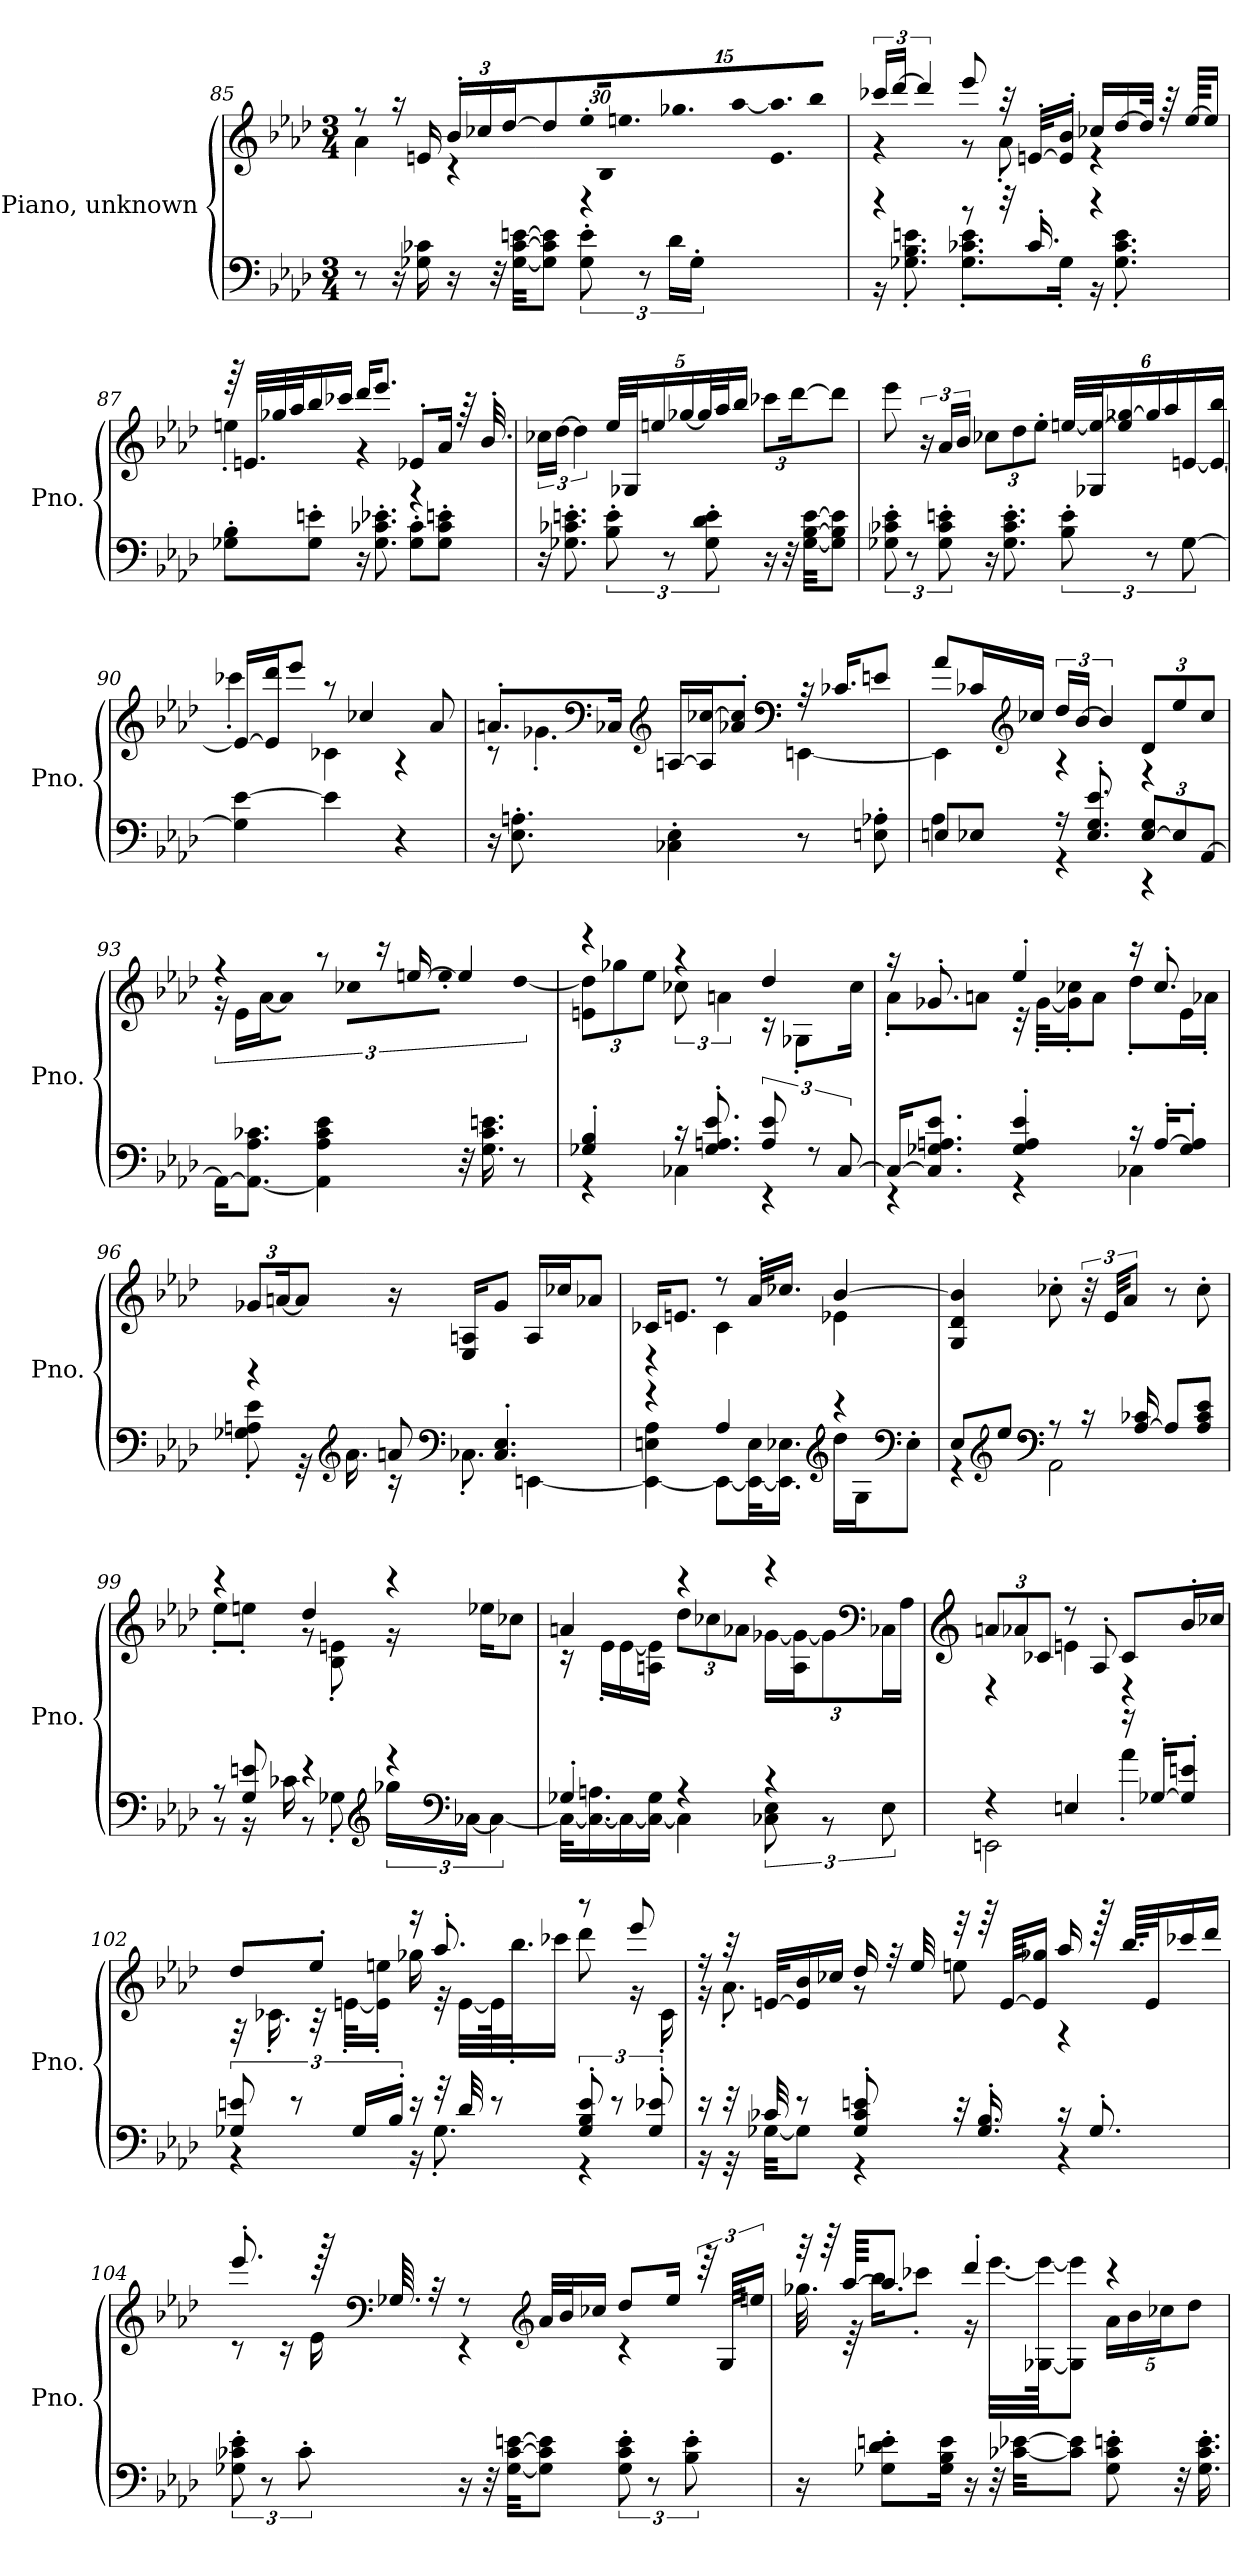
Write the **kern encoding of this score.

**kern	**kern
*part1	*part1
*staff2	*staff1
*I"Piano, unknown	*
*I'Pno.	*
*clefF4	*clefG2
*k[b-e-a-d-]	*k[b-e-a-d-]
*M3/4	*M3/4
=85	=85
*	*^
8r	8r	4a-\
16r	16r	.
16G-X\ 16c-X\	16en/	.
*	*Xbrackettup	*
16r	24b-'/LL	4r
.	24cc-X/	.
32r	.	.
.	[24dd-/J	.
[32G-\ [32c-\ [32en\KKL	.	.
8G-\] 8c-\] 8e\]J	8dd-/]	.
!	!LO:N:vis=64	!
12G-\' 12e\'	960%17ee-'/LLL	4r
!	!LO:N:vis=64	!
.	960%17B-/J	.
.	1920ryy	.
!	!LO:N:vis=32.	!
.	1920%103een/	.
12r	.	.
!	!LO:N:vis=32.	!
.	1920%103gg-X/	.
!	!LO:N:vis=64	!
.	[960%17aa-/K	.
!	!LO:N:vis=32.	!
.	1920%103e/ 1920%103aa-/]	.
24d-\LL	.	.
24G-'\JJ	.	.
!	!LO:N:vis=32	!
.	640%23bb-/JJJ	.
1920ryy	.	1920ryy
!!LO:PB:g=z	!!
=86	=86	=86
*^	*	*
*	*	*brackettup	*
4r	16r	24ccc-X/LL	4r
.	.	[24ddd-/JJ	.
.	8.G-X\' 8.B-\' 8.en\'	.	.
.	.	6ddd-/]	.
8r	8.G-\' 8.c-X\' 8.e\'L	8eee-/	8r
32r	.	32r	8a-'\
16.c-'/	.	[32en'/KLL	.
.	16G-'\Jk	16e/]' 16b-/'JJ	.
4r	16r	16cc-X/LL	4r
.	8.G-\' 8.c-\' 8.e\'	[16dd-/	.
.	.	32dd-/JJk]	.
.	.	64r	.
.	.	[64ee-/KKLL	.
.	.	16ee-/JJ]	.
*v	*v	*	*
=87	=87	=87
8G-X\' 8B-\'L	64r	4een'\
.	32.en/LLL	.
.	32gg-X/	.
.	32aa-/J	.
8G-\' 8en\'J	16bb-/	.
.	16ccc-X/JJ	.
16r	16ddd-/KL	4r
8.G-\' 8.c-X\' 8.e-X\'	8.eee-/J	.
8G-\' 8c-\'L	8e-X'/L	4r
8G-\' 8c-\' 8en\'J	16a-/Jk	.
.	64r	.
.	32.b-'/	.
*	*v	*v
!!LO:LB:g=z
=88	=88
16r	24cc-X\LL
.	[24dd-\JJ
8.G-X\' 8.c-X\' 8.en\'	.
.	6dd-\]
*	*Xbrackettup
12B-\' 12e\'	40ee-/LLL
.	40G-X/J
.	20een/
12r	.
.	[20gg-X/
.	40gg-/L]
12G-\' 12d-\' 12e\'	.
.	40aa-/J
.	20bb-/JJ
16r	12ccc-X\L
32r	.
.	[24ddd-\K
[32G-\ [32B-\ [32e\KKL	.
8G-\] 8B-\] 8e\]J	8ddd-\J]
=89	=89
12G-X\' 12c-X\' 12e-\'	8eee-\
12r	.
*	*brackettup
.	24r
12G-\' 12c-\' 12en\'	24a-/LL
.	24b-/JJ
*	*Xbrackettup
16r	12cc-X\L
8.G-\' 8.c-\' 8.e\'	.
.	12dd-\
.	12ee-'\J
12B-\' 12e\'	[48een/LLL
.	48G-X/ 48ee/_J
.	24ee/] [24gg-X/
12r	24gg-/]
.	24aa-/
[12G-\	[24en/
.	24e/_ 24bb-/JJ
!!LO:LB:g=z
=90	=90
*	*^
4G-\] [4e-\	16e/LL_	4ccc-X'\
.	16e/] 16ddd-/J	.
.	8eee-/J	.
4e-\]	8r	4c-X\
.	4cc-X/	.
4r	.	4r
.	8a-/	.
=91	=91	=91
16r	8.an'/L	8r
8.E-\' 8.An\'	.	.
.	.	4.g-X'\
*	*clefF4	*
.	16C-X/Jk	.
*	*clefG2	*
4C-X\' 4E-\'	[16An/LL	.
.	16A/] [16cc-X/J	.
.	8a-X/' 8cc-/]'J	.
*	*clefF4	*
8r	32r	[4EEn\
.	16.c-X/KL	.
8En\' 8A-X\'	8en/J	.
!!LO:LB:g=z	!!
=92	=92	=92
*^	*	*
8En/L	4A-\	8a-/L	4EE\]
8E-X/J	.	16c-X/L	.
*	*	*clefG2	*
.	.	16cc-X/JJ	.
*	*	*brackettup	*
16r	4r	24dd-/LL	4r
.	.	[24b-/JJ	.
8.E-/' 8.G/' 8.e-/'	.	.	.
.	.	6b-/]	.
*Xbrackettup	*	*Xbrackettup	*
[12E-/ 12G/L	4r	12d-/L	4r
12E-/]	.	12ee-/	.
[12AA-/J	.	12cc-/J	.
*v	*v	*	*
=93	=93	=93
*	*	*brackettup
16AA-\KL_	4r	24r
.	.	24e-\LL
8.AA-\_ 8.A-\ 8.c-X\J	.	.
.	.	[24a-\J
.	.	8a-\J]
4AA-\] 4A-\ 4c-\ 4e-\	8r	8cc-X\L
.	16r	8ee-'\J
.	[16een/	.
32r	4ee/]	[4dd-\
16.G\ 16.c-\ 16.en\	.	.
8r	.	.
=94	=94	=94
*^	*	*
*	*	*	*Xbrackettup
4G-X/' 4B-/'	4r	4r	12en\ 12dd-\]L
.	.	.	12gg-X\
.	.	.	12ee-\J
*	*	*	*brackettup
16r	4C-X\	4r	12cc-X\
8.G-/' 8.An/' 8.e-/'	.	.	.
.	.	.	6an\
*brackettup	*	*	*
12A/ 12e-/	4r	4dd-/	16r
.	.	.	8G-X'\L
12r	.	.	.
[12C-/	.	.	.
.	.	.	16cc-\Jk
!!LO:LB:g=z	!!
=95	=95	=95	=95
16C-/KL_	4r	16r	8a-'\L
8.C-/] 8.G-X/ 8.An/ 8.e-/J	.	8.g-X'/	.
.	.	.	8an\J
4G-/' 4A/' 4e-/'	4r	4ee-'/	32r
.	.	.	[32g-'\KLL
.	.	.	16g-\]' 16cc-X\'J
.	.	.	8a\J
16r	4C-X\	16r	8dd-'\L
[16A'/KL	.	8.cc-'/	.
8G-/' 8A/]'J	.	.	16e-\L
.	.	.	16a-X'\JJ
*	*	*v	*v
=96	=96	=96
*	*	*Xbrackettup
4r	8G-X\' 8An\' 8e-\'	12g-X/L
.	.	[24an/K
.	32r	8a/J]
*clefG2	*	*
.	16.a-\	.
8an/	16r	16r
*clefF4	*	*
.	8.C-X'\	16E-/ 16An/KL
4.C-/' 4.E-/'	.	8g-/J
.	[4EEn\	16A/LL
.	.	16cc-X/J
.	.	8a-X/J
!!LO:LB:g=z
=97	=97	=97
*	*	*^
4r	4EE\_ 4En\ 4A-\	16c-X/KL	4r
.	.	8.en/J	.
4A-/	8EE\L_	8r	4c-\
.	32EE\_ 32E\KL	32a-'/KLL	.
.	16.EE\] 16.E-X\JJ	16.cc-X/JJ	.
*clefG2	*	*	*
4r	16dd-\LL	[4b-/	4e-X\
.	16G\J	.	.
*clefF4	*	*	*
.	8E-'\J	.	.
*	*	*v	*v
=98	=98	=98
8E-/L	4r	4G/ 4d-/ 4b-/]
*clefG2	*	*
8ee-/J	.	.
*clefF4	*	*
8r	2AA-\	8cc-X'\
*	*	*brackettup
16r	.	48r
.	.	48e-/KKL
.	.	12a-/J
[16A-/ 16c-X/	.	.
8A-/L]	.	8r
8A-/ 8c-/ 8e-/J	.	8cc-'\
!!LO:PB:g=z
=99	=99	=99
*	*	*^
8r	8r	4r	8ee-'\L
8G/ 8en/	16r	.	8een'\J
.	16c-X\	.	.
4r	8r	4dd-/	8r
.	8G-X'\	.	8B-\' 8en\'
*clefG2	*	*	*
4r	24gg-X\LL	4r	16r
*clefF4	*	*	*
.	[24C-X\JJ	.	.
.	.	.	16ee-X\KL
.	6C-\_	.	.
.	.	.	8cc-X\J
=100	=100	=100	=100
4G-X'/	32C-\KLL_	4an/	16r
.	16.C-\_ 16.An\	.	.
.	.	.	16e-'\LL
.	16C-\_	.	[16e-\
.	16C-\_ 16G-\JJ	.	16An\ 16e-\]JJ
*	*	*	*Xbrackettup
4r	4C-\]	4r	12dd-\L
.	.	.	12cc-X\
.	.	.	12a-X\J
4r	12C-X\ 12E-\	4r	[24g-X\LL
.	.	.	24A\ 24g-\_J
.	12r	.	12g-\]
*	*	*clefF4	*
.	12E-\	.	24C-X\L
.	.	.	24A\JJ
!!LO:LB:g=z	!!
=101	=101	=101	=101
*	*	*clefG2	*
4r	2EEn\	12an/L	4r
.	.	12a-X/	.
.	.	12c-X/J	.
4En/	.	8r	4en\
.	.	8A-'/	.
16r	4a-'\	8c-/L	4r
[16G-X'/KL	.	.	.
8G-/]' 8en/'J	.	16b-'/L	.
.	.	16cc-X/JJ	.
=102	=102	=102	=102
12G-X/ 12en/	4r	8dd-/L	32r
.	.	.	16.c-X'\
12r	.	.	.
.	.	8ee-'/J	32r
.	.	.	[32en'\KLL
24G-/LL	.	.	.
.	.	.	16e\]' 16een\'JJ
24B-'/JJ	.	.	.
16r	16r	16r	16gg-X\
32r	8.G-'\	8.aa-'/	32r
32d-/	.	.	[32e\LLL
8r	.	.	64e\K]
.	.	.	32.bb-'\J
.	.	.	16ccc-X\JJ
12G-/' 12B-/' 12e/'	4r	8r	8ddd-\
12r	.	.	.
.	.	8eee-/	16r
12G-/' 12e-X/'	.	.	.
.	.	.	16c-'\
!!LO:LB:g=z	!!
=103	=103	=103	=103
16r	16r	16r	16r
32r	32r	32r	8.a-'\
32c-X/	[32G-X\KKL	[32en/KLL	.
8r	8G-\J]	16e/] 16b-/	.
.	.	16cc-X/JJ	.
8G-/' 8c-/' 8en/'	4r	16dd-/	8r
.	.	32r	.
.	.	32ee-/	.
32r	.	32r	8een\
16.G-/' 16.B-/'	.	64r	.
.	.	[64e/KKLL	.
.	.	16e/] 16gg-X/JJ	.
16r	4r	16aa-/	4r
8.G-'/	.	128r	.
.	.	64.bb-/KLLL	.
.	.	32e/J	.
.	.	16ccc-X/	.
.	.	16ddd-/JJ	.
*v	*v	*	*
!!LO:LB:g=z	!!
=104	=104	=104
12G-X\' 12c-X\' 12e-\'	8.eee-'/	8r
12r	.	.
.	.	16r
12c-'\	.	.
.	128r	16e-\
*	*clefF4	*
.	64.G-X/	.
.	32r	.
16r	8r	4r
32r	.	.
[32G-\ [32c-\ [32en\KKL	.	.
*	*clefG2	*
8G-\] 8c-\] 8e\]J	32a-/LLL	.
.	32b-/J	.
.	16cc-X/JJ	.
12G-\' 12c-\' 12e\'	8dd-/L	4r
12r	.	.
.	16ee-/Jk	.
12B-\' 12e\'	.	.
*	*brackettup	*
.	96r	.
.	96G-/KKLL	.
.	24een/JJ	.
!!LO:LB:g=z	!!
=105	=105	=105
16r	32r	32.gg-X\
.	64r	.
.	[64aa-/KKKL	64r
8G-X\' 8d-\' 8en\'L	8.aa-/J]	16bb-\KL
.	.	8ccc-X'\J
16G-\ 16B-\ 16e\Jk	.	.
16r	4ddd-'/	16r
32r	.	[32.eee-\LLL
[32c-X\ [32e-X\KKL	.	.
.	.	[64G-X\ 64eee-\_JJK
8c-\] 8e-\]J	.	8G-\] 8eee-\]J
*	*	*Xbrackettup
8G-\' 8c-\' 8en\'	4r	20a-\LL
.	.	20b-\
.	.	20cc-X\J
32r	.	.
.	.	10dd-\J
16.G-\' 16.c-\' 16.e\'	.	.
*	*v	*v
=	=
*-	*-
